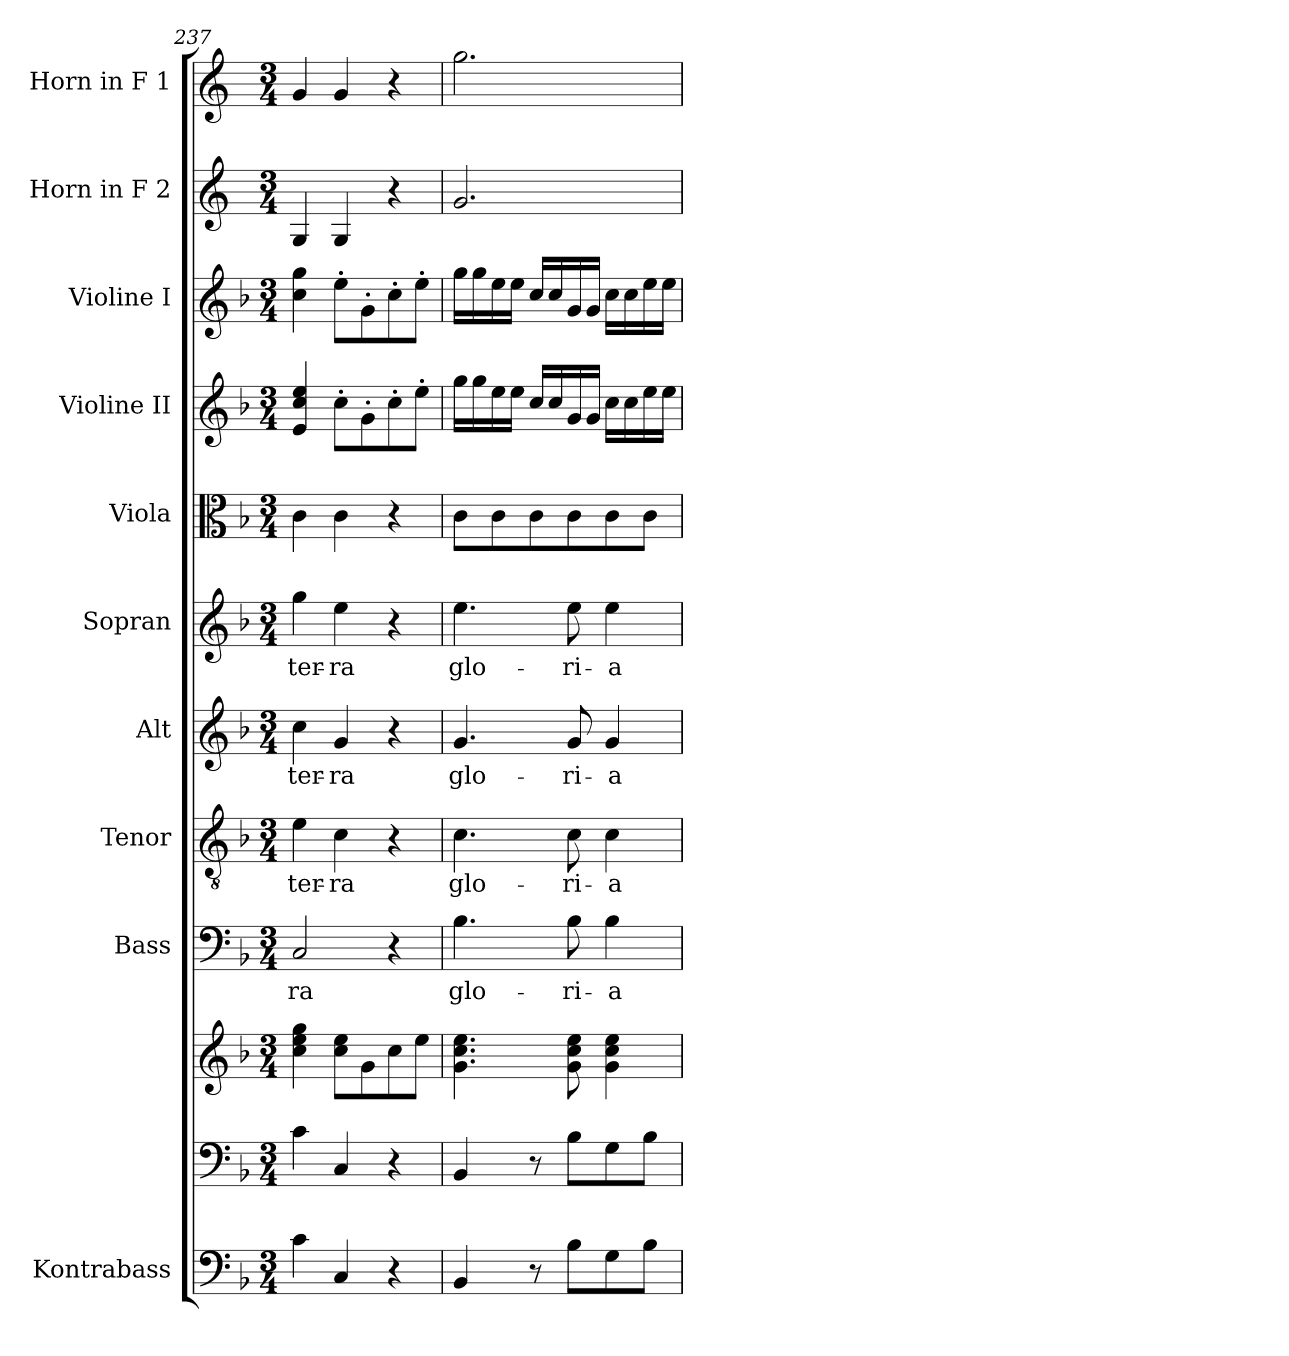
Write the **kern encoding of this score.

**kern	**kern	**kern	**kern	**text	**kern	**text	**kern	**text	**kern	**text	**kern	**kern	**kern	**kern	**kern
*part11	*part10	*part10	*part9	*part9	*part8	*part8	*part7	*part7	*part6	*part6	*part5	*part4	*part3	*part2	*part1
*staff12	*staff11	*staff10	*staff9	*staff9	*staff8	*staff8	*staff7	*staff7	*staff6	*staff6	*staff5	*staff4	*staff3	*staff2	*staff1
*I"Kontrabass	*	*	*I"Bass	*	*I"Tenor	*	*I"Alt	*	*I"Sopran	*	*I"Viola	*I"Violine II	*I"Violine I	*I"Horn in F 2	*I"Horn in F 1
*I'Kb.	*	*	*I'B	*	*I'T	*	*I'A	*	*I'S	*	*I'Vla.	*I'Vl. II	*I'Vl. I	*I'Hrn. 2	*I'Hrn. 1
*clefF4	*clefF4	*clefG2	*clefF4	*	*clefGv2	*	*clefG2	*	*clefG2	*	*clefC3	*clefG2	*clefG2	*clefG2	*clefG2
*ITrd7c12	*	*	*	*	*	*	*	*	*	*	*	*	*	*ITrd4c7	*ITrd4c7
*k[b-]	*k[b-]	*k[b-]	*k[b-]	*	*k[b-]	*	*k[b-]	*	*k[b-]	*	*k[b-]	*k[b-]	*k[b-]	*k[b-]	*k[b-]
*F:	*F:	*F:	*F:	*	*F:	*	*F:	*	*F:	*	*F:	*F:	*F:	*F:	*F:
*M3/4	*M3/4	*M3/4	*M3/4	*	*M3/4	*	*M3/4	*	*M3/4	*	*M3/4	*M3/4	*M3/4	*M3/4	*M3/4
=237	=237	=237	=237	=237	=237	=237	=237	=237	=237	=237	=237	=237	=237	=237	=237
!	!	!	!	!LO:LY:b	!	!LO:LY:b	!	!LO:LY:b	!	!LO:LY:b	!	!	!	!	!
4C\	4c\	4cc\ 4ee\ 4gg\	2C/	-ra	4e\	ter-	4cc\	ter-	4gg\	ter-	4c\	4e/ 4cc/ 4ee/	4cc\ 4gg\	4C/	4c/
!	!	!	!	!	!	!LO:LY:b	!	!LO:LY:b	!	!LO:LY:b	!	!	!	!	!
4CC/	4C/	8cc\ 8ee\L	.	.	4c\	-ra	4g/	-ra	4ee\	-ra	4c\	8cc'>\L	8ee'>\L	4C/	4c/
.	.	8g\	.	.	.	.	.	.	.	.	.	8g'>\	8g'>\	.	.
4r	4r	8cc\	4r	.	4r	.	4r	.	4r	.	4r	8cc'>\	8cc'>\	4r	4r
.	.	8ee\J	.	.	.	.	.	.	.	.	.	8ee'>\J	8ee'>\J	.	.
=238	=238	=238	=238	=238	=238	=238	=238	=238	=238	=238	=238	=238	=238	=238	=238
!	!	!	!	!LO:LY:b	!	!LO:LY:b	!	!LO:LY:b	!	!LO:LY:b	!	!	!	!	!
4BBB-/	4BB-/	4.g\ 4.cc\ 4.ee\	4.B-\	glo-	4.c\	glo-	4.g/	glo-	4.ee\	glo-	8c\L	16gg\LL	16gg\LL	2.c/	2.cc\
.	.	.	.	.	.	.	.	.	.	.	.	16gg\	16gg\	.	.
.	.	.	.	.	.	.	.	.	.	.	8c\	16ee\	16ee\	.	.
.	.	.	.	.	.	.	.	.	.	.	.	16ee\JJ	16ee\JJ	.	.
8r	8r	.	.	.	.	.	.	.	.	.	8c\	16cc/LL	16cc/LL	.	.
.	.	.	.	.	.	.	.	.	.	.	.	16cc/	16cc/	.	.
!	!	!	!	!LO:LY:b	!	!LO:LY:b	!	!LO:LY:b	!	!LO:LY:b	!	!	!	!	!
8BB-\L	8B-\L	8g\ 8cc\ 8ee\	8B-\	-ri-	8c\	-ri-	8g/	-ri-	8ee\	-ri-	8c\	16g/	16g/	.	.
.	.	.	.	.	.	.	.	.	.	.	.	16g/JJ	16g/JJ	.	.
!	!	!	!	!LO:LY:b	!	!LO:LY:b	!	!LO:LY:b	!	!LO:LY:b	!	!	!	!	!
8GG\	8G\	4g\ 4cc\ 4ee\	4B-\	-a	4c\	-a	4g/	-a	4ee\	-a	8c\	16cc\LL	16cc\LL	.	.
.	.	.	.	.	.	.	.	.	.	.	.	16cc\	16cc\	.	.
8BB-\J	8B-\J	.	.	.	.	.	.	.	.	.	8c\J	16ee\	16ee\	.	.
.	.	.	.	.	.	.	.	.	.	.	.	16ee\JJ	16ee\JJ	.	.
=	=	=	=	=	=	=	=	=	=	=	=	=	=	=	=
*-	*-	*-	*-	*-	*-	*-	*-	*-	*-	*-	*-	*-	*-	*-	*-
